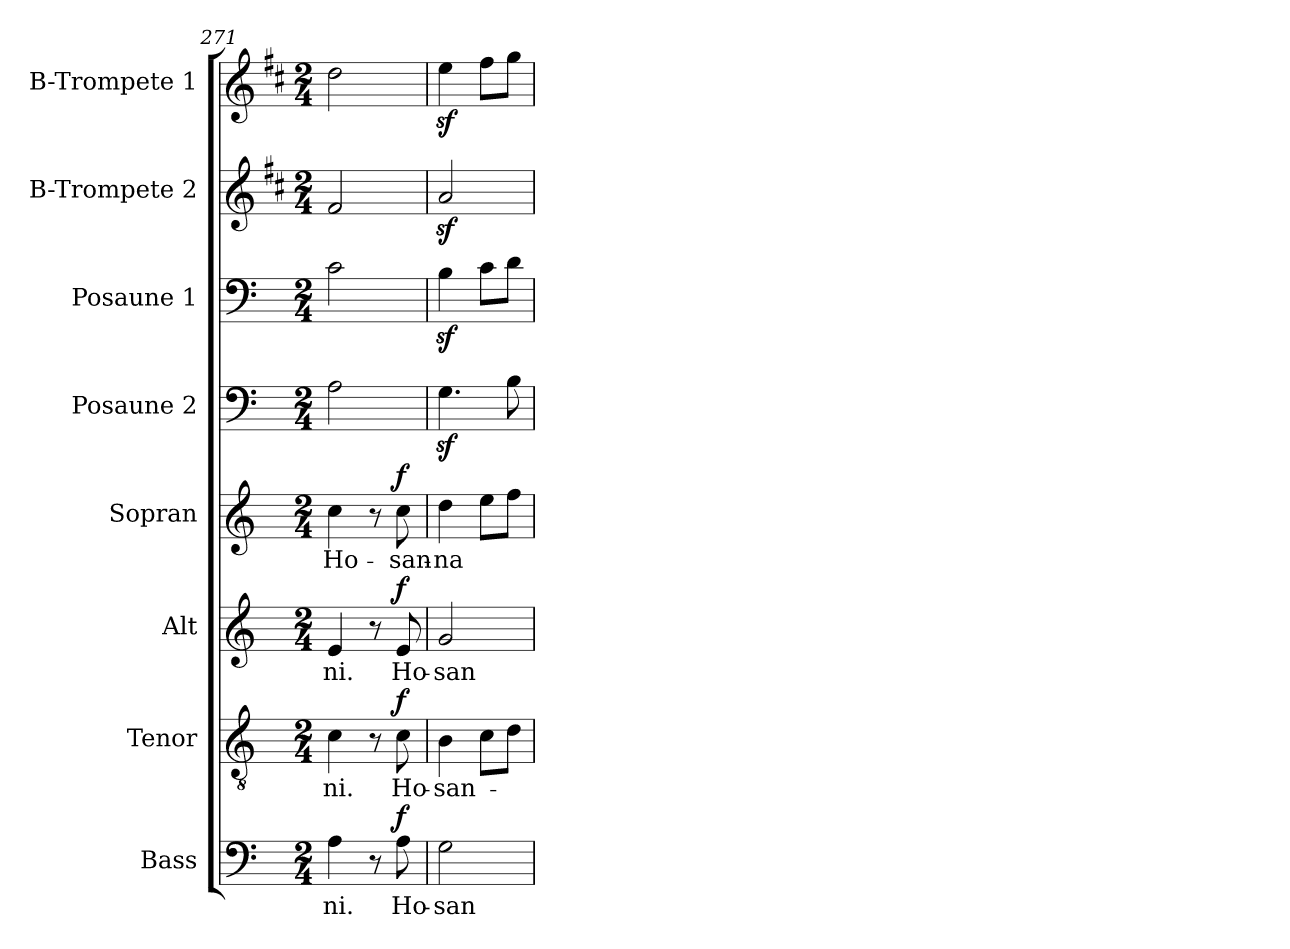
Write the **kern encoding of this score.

**kern	**text	**dynam	**kern	**text	**dynam	**kern	**text	**dynam	**kern	**text	**dynam	**kern	**kern	**kern	**kern
*part8	*part8	*part8	*part7	*part7	*part7	*part6	*part6	*part6	*part5	*part5	*part5	*part4	*part3	*part2	*part1
*staff8	*staff8	*staff8	*staff7	*staff7	*staff7	*staff6	*staff6	*staff6	*staff5	*staff5	*staff5	*staff4	*staff3	*staff2	*staff1
*I"Bass	*	*	*I"Tenor	*	*	*I"Alt	*	*	*I"Sopran	*	*	*I"Posaune 2	*I"Posaune 1	*I"B-Trompete 2	*I"B-Trompete 1
*I'B.	*	*	*I'T.	*	*	*I'A.	*	*	*I'S.	*	*	*I'Pos. 2	*I'Pos. 1	*I'B Trp. 2	*I'B Trp. 1
*clefF4	*	*	*clefGv2	*	*	*clefG2	*	*	*clefG2	*	*	*clefF4	*clefF4	*clefG2	*clefG2
*	*	*	*	*	*	*	*	*	*	*	*	*	*	*ITrd1c2	*ITrd1c2
*k[]	*	*	*k[]	*	*	*k[]	*	*	*k[]	*	*	*k[]	*k[]	*k[]	*k[]
*C:	*	*	*C:	*	*	*C:	*	*	*C:	*	*	*C:	*C:	*C:	*C:
*M2/4	*	*	*M2/4	*	*	*M2/4	*	*	*M2/4	*	*	*M2/4	*M2/4	*M2/4	*M2/4
=271	=271	=271	=271	=271	=271	=271	=271	=271	=271	=271	=271	=271	=271	=271	=271
!	!LO:LY:b	!	!	!LO:LY:b	!	!	!LO:LY:b	!	!	!LO:LY:b	!	!	!	!	!
4A\	-ni.	.	4c\	-ni.	.	4e/	-ni.	.	4cc\	Ho-	.	2A\	2c\	2e/	2cc\
8r	.	.	8r	.	.	8r	.	.	8r	.	.	.	.	.	.
!	!LO:LY:b	!LO:DY:a	!	!LO:LY:b	!LO:DY:a	!	!LO:LY:b	!LO:DY:a	!	!LO:LY:b	!LO:DY:a	!	!	!	!
8A\	Ho-	f	8c\	Ho-	f	8e/	Ho-	f	8cc\	-san-	f	.	.	.	.
=272	=272	=272	=272	=272	=272	=272	=272	=272	=272	=272	=272	=272	=272	=272	=272
!	!LO:LY:b	!	!	!LO:LY:b	!	!	!LO:LY:b	!	!	!LO:LY:b	!	!	!	!	!
2G\	-san-	.	4B\	-san-	.	2g/	-san-	.	4dd\	-na	.	4.Gz<\	4Bz<\	2gz</	4ddz<\
.	.	.	8c\L	.	.	.	.	.	8ee\L	.	.	.	8c\L	.	8ee\L
.	.	.	8d\J	.	.	.	.	.	8ff\J	.	.	8B\	8d\J	.	8ff\J
=	=	=	=	=	=	=	=	=	=	=	=	=	=	=	=
*-	*-	*-	*-	*-	*-	*-	*-	*-	*-	*-	*-	*-	*-	*-	*-
